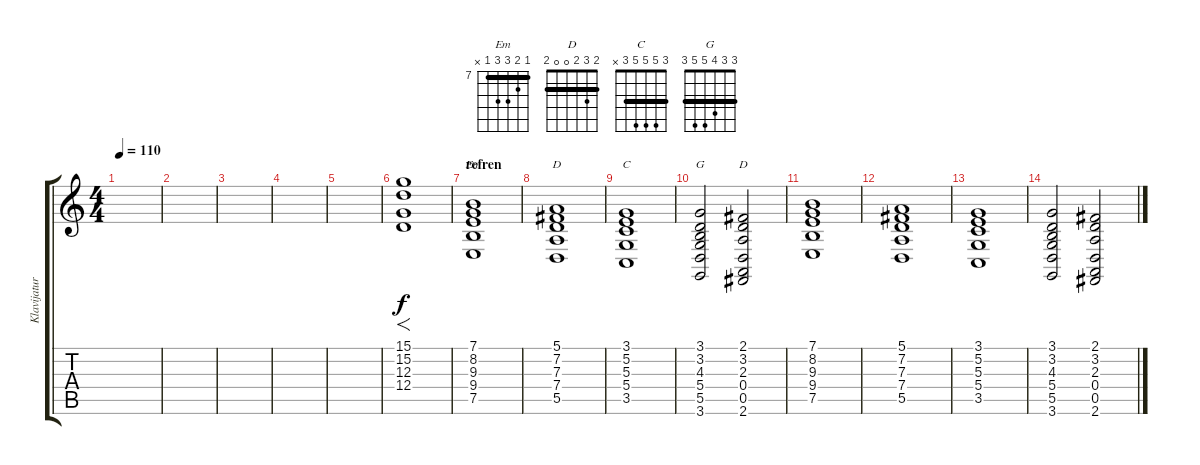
\track ("Klavijature 1" "Klavijatur") {instrument pad8sweep}
\staff {score tabs}
\tuning (E4 B3 G3 D3 A2 E2) {hide}
\chord ("Em" 7 8 9 9 7 x) {firstfret 7 barre 7}
\chord ("D" 5 7 7 7 5 x) {firstfret 5 barre 5}
\chord ("C" 3 5 5 5 3 x) {barre 3}
\chord ("G" 3 3 4 5 5 3) {barre 3}
\chord ("D" 2 3 2 0 0 2) {barre 2}
\ts (4 4)
\tempo 110
\clef g2
\ks c
|
|
|
|
|
(15.1 15.2 12.3 12.4).1{f} |
\section ("" "refren")
(7.1 8.2 9.3 9.4 7.5).1{ch "Em"} |
(5.1 7.2 7.3 7.4 5.5).1{ch "D"} |
(3.1 5.2 5.3 5.4 3.5).1{ch "C"} |
(3.1 3.2 4.3 5.4 5.5 3.6).2{ch "G"} (2.1 3.2 2.3 0.4 0.5 2.6).2{ch "D"} |
(7.1 8.2 9.3 9.4 7.5).1 |
(5.1 7.2 7.3 7.4 5.5).1 |
(3.1 5.2 5.3 5.4 3.5).1 |
(3.1 3.2 4.3 5.4 5.5 3.6).2 (2.1 3.2 2.3 0.4 0.5 2.6).2
